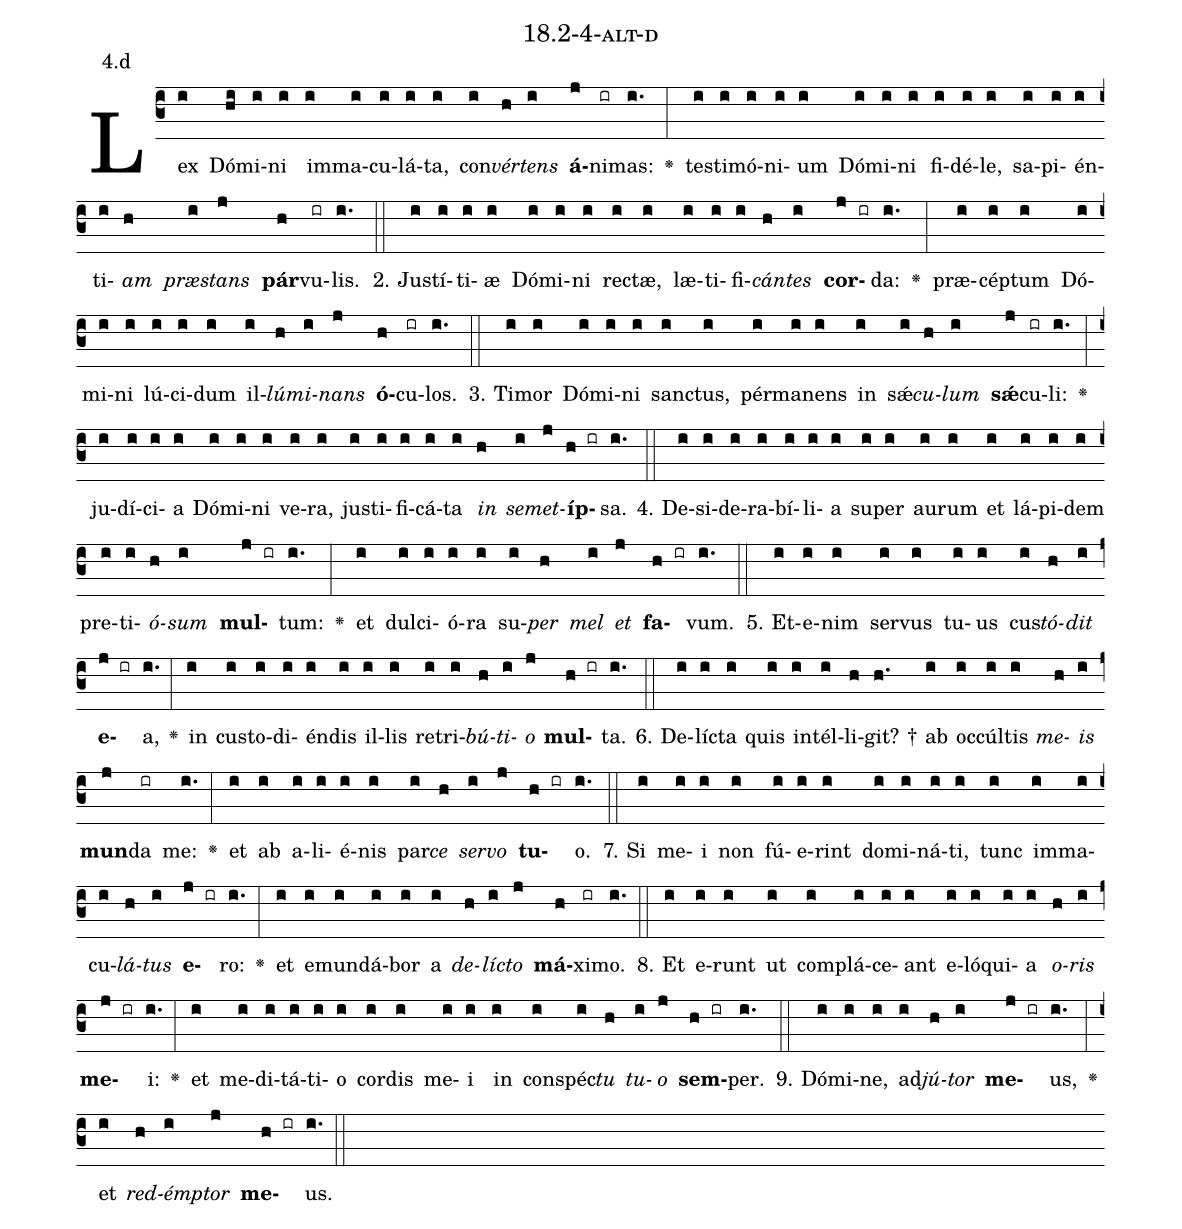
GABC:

name: 18.2-4-alt-d;
annotation: 4.d;
%%
(c3)Lex(i) Dó(hi)mi(i)ni(i) im(i)ma(i)cu(i)lá(i)ta,(i) con(i)<i>vér</i>(h)<i>tens</i>(i) <b>á</b>(j)ni(ir)mas:(i.) <v>\greheightstar</v>(:) tes(i)ti(i)mó(i)ni(i)um(i) Dó(i)mi(i)ni(i) fi(i)dé(i)le,(i) sa(i)pi(i)én(i)ti(i)<i>am</i>(h) <i>præ</i>(i)<i>stans</i>(j) <b>pár</b>(h)vu(ir)lis.(i.) (::)
2. Jus(i)tí(i)ti(i)æ(i) Dó(i)mi(i)ni(i) rec(i)tæ,(i) læ(i)ti(i)fi(i)<i>cán</i>(h)<i>tes</i>(i) <b>cor</b>(j ir)da:(i.) <v>\greheightstar</v>(:) præ(i)cép(i)tum(i) Dó(i)mi(i)ni(i) lú(i)ci(i)dum(i) il(i)<i>lú</i>(h)<i>mi</i>(i)<i>nans</i>(j) <b>ó</b>(h)cu(ir)los.(i.) (::)
3. Ti(i)mor(i) Dó(i)mi(i)ni(i) sanc(i)tus,(i) pér(i)ma(i)nens(i) in(i) sǽ(i)<i>cu</i>(h)<i>lum</i>(i) <b>sǽ</b>(j)cu(ir)li:(i.) <v>\greheightstar</v>(:) ju(i)dí(i)ci(i)a(i) Dó(i)mi(i)ni(i) ve(i)ra,(i) jus(i)ti(i)fi(i)cá(i)ta(i) <i>in</i>(h) <i>se</i>(i)<i>met</i>(j)<b>íp</b>(h ir)sa.(i.) (::)
4. De(i)si(i)de(i)ra(i)bí(i)li(i)a(i) su(i)per(i) au(i)rum(i) et(i) lá(i)pi(i)dem(i) pre(i)ti(i)<i>ó</i>(h)<i>sum</i>(i) <b>mul</b>(j ir)tum:(i.) <v>\greheightstar</v>(:) et(i) dul(i)ci(i)ó(i)ra(i) su(i)<i>per</i>(h) <i>mel</i>(i) <i>et</i>(j) <b>fa</b>(h ir)vum.(i.) (::)
5. Et(i)e(i)nim(i) ser(i)vus(i) tu(i)us(i) cus(i)<i>tó</i>(h)<i>dit</i>(i) <b>e</b>(j ir)a,(i.) <v>\greheightstar</v>(:) in(i) cus(i)to(i)di(i)én(i)dis(i) il(i)lis(i) re(i)tri(i)<i>bú</i>(h)<i>ti</i>(i)<i>o</i>(j) <b>mul</b>(h ir)ta.(i.) (::)
6. De(i)líc(i)ta(i) quis(i) in(i)tél(i)li(h)git? †(h.) ab(i) oc(i)cúl(i)tis(i) <i>me</i>(h)<i>is</i>(i) <b>mun</b>(j)da(ir) me:(i.) <v>\greheightstar</v>(:) et(i) ab(i) a(i)li(i)é(i)nis(i) par(i)<i>ce</i>(h) <i>ser</i>(i)<i>vo</i>(j) <b>tu</b>(h ir)o.(i.) (::)
7. Si(i) me(i)i(i) non(i) fú(i)e(i)rint(i) do(i)mi(i)ná(i)ti,(i) tunc(i) im(i)ma(i)cu(i)<i>lá</i>(h)<i>tus</i>(i) <b>e</b>(j ir)ro:(i.) <v>\greheightstar</v>(:) et(i) e(i)mun(i)dá(i)bor(i) a(i) <i>de</i>(h)<i>líc</i>(i)<i>to</i>(j) <b>má</b>(h)xi(ir)mo.(i.) (::)
8. Et(i) e(i)runt(i) ut(i) com(i)plá(i)ce(i)ant(i) e(i)ló(i)qui(i)a(i) <i>o</i>(h)<i>ris</i>(i) <b>me</b>(j ir)i:(i.) <v>\greheightstar</v>(:) et(i) me(i)di(i)tá(i)ti(i)o(i) cor(i)dis(i) me(i)i(i) in(i) con(i)spéc(i)<i>tu</i>(h) <i>tu</i>(i)<i>o</i>(j) <b>sem</b>(h ir)per.(i.) (::)
9. Dó(i)mi(i)ne,(i) ad(i)<i>jú</i>(h)<i>tor</i>(i) <b>me</b>(j ir)us,(i.) <v>\greheightstar</v>(:) et(i) <i>red</i>(h)<i>émp</i>(i)<i>tor</i>(j) <b>me</b>(h ir)us.(i.) (::)
